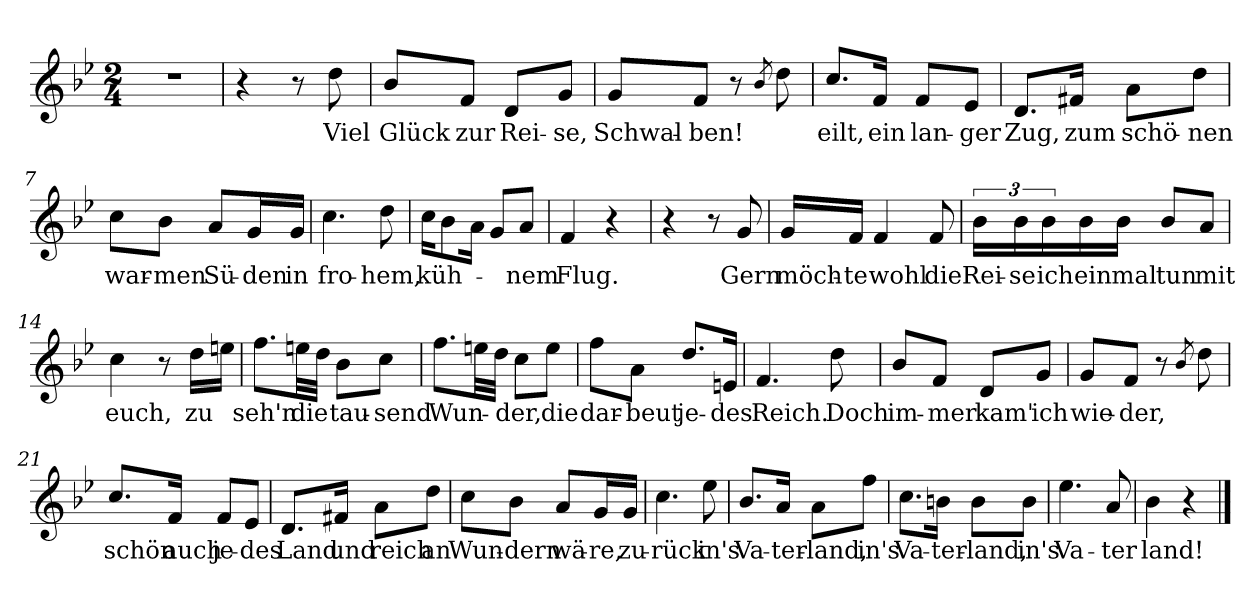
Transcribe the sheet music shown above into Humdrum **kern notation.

**kern	**text
*part1	*part1
*staff1	*staff1
*clefG2	*
*k[b-e-]	*
*M2/4	*
=1	=1
2r	.
=2	=2
4r	.
8r	.
!	!LO:LY:b
8dd\	Viel
=3	=3
!	!LO:LY:b
8b-/L	Glück
!	!LO:LY:b
8f/J	zur
!	!LO:LY:b
8d/L	Rei-
!	!LO:LY:b
8g/J	-se,
=4	=4
!	!LO:LY:b
8g/L	Schwal-
!	!LO:LY:b
8f/J	ben!
8r	.
8qb-/	.
8dd\	.
=5	=5
!	!LO:LY:b
8.cc/L	eilt,
!	!LO:LY:b
16f/Jk	ein
!	!LO:LY:b
8f/L	lan-
!	!LO:LY:b
8e-/J	-ger
=6	=6
!	!LO:LY:b
8.d/L	Zug,
!	!LO:LY:b
16f#X/Jk	zum
!	!LO:LY:b
8a\L	schö-
!	!LO:LY:b
8dd\J	-nen
=7	=7
!	!LO:LY:b
8cc\L	war-
!	!LO:LY:b
8b-\J	-men
!	!LO:LY:b
8a/L	Sü-
!	!LO:LY:b
16g/L	-den
!	!LO:LY:b
16g/JJ	in
!!LO:LB:g=z
=8	=8
!	!LO:LY:b
4.cc\	fro-
!	!LO:LY:b
8dd\	-hem,
=9	=9
!	!LO:LY:b
16cc\KL	küh-
8b-\	.
16a\Jk	.
8g/L	.
!	!LO:LY:b
8a/J	-nem
=10	=10
!	!LO:LY:b
4f/	Flug.
4r	.
=11	=11
4r	.
8r	.
!	!LO:LY:b
8g/	Gern
=12	=12
!	!LO:LY:b
16g/LL	möch-
!	!LO:LY:b
16f/JJ	-te
!	!LO:LY:b
4f/	wohl
!	!LO:LY:b
8f/	die
=13	=13
!	!LO:LY:b
24b-\LL	Rei-
!	!LO:LY:b
24b-\	-se
!	!LO:LY:b
24b-\	ich
!	!LO:LY:b
16b-\	ein
!	!LO:LY:b
16b-\JJ	mal
!	!LO:LY:b
8b-/L	tun
!	!LO:LY:b
8a/J	mit
=14	=14
!	!LO:LY:b
4cc\	euch,
8r	.
!	!LO:LY:b
16dd\LL	zu
16een\JJ	.
!!LO:LB:g=z
=15	=15
!	!LO:LY:b
8.ff\L	seh'n
!	!LO:LY:b
32een\LL	die
32dd\JJJ	.
!	!LO:LY:b
8b-\L	tau-
!	!LO:LY:b
8cc\J	-send
=16	=16
!	!LO:LY:b
8.ff\L	Wun-
32een\LL	.
32dd\JJJ	.
!	!LO:LY:b
8cc\L	-der,
!	!LO:LY:b
8ee\J	die
=17	=17
!	!LO:LY:b
8ff\L	dar-
!	!LO:LY:b
8a\J	beut
!	!LO:LY:b
8.dd/L	je-
!	!LO:LY:b
16en/Jk	-des
=18	=18
!	!LO:LY:b
4.f/	Reich.
!	!LO:LY:b
8dd\	Doch
=19	=19
!	!LO:LY:b
8b-/L	im-
!	!LO:LY:b
8f/J	-mer
!	!LO:LY:b
8d/L	kam'
!	!LO:LY:b
8g/J	ich
=20	=20
!	!LO:LY:b
8g/L	wie-
!	!LO:LY:b
8f/J	-der,
8r	.
8qb-/	.
8dd\	.
!!LO:LB:g=z
=21	=21
!	!LO:LY:b
8.cc/L	schön
!	!LO:LY:b
16f/Jk	auch
!	!LO:LY:b
8f/L	je-
!	!LO:LY:b
8e-/J	-des
=22	=22
!	!LO:LY:b
8.d/L	Land
!	!LO:LY:b
16f#X/Jk	und
!	!LO:LY:b
8a\L	reich
!	!LO:LY:b
8dd\J	an
=23	=23
!	!LO:LY:b
8cc\L	Wun-
!	!LO:LY:b
8b-\J	-dern
!	!LO:LY:b
8a/L	wä-
!	!LO:LY:b
16g/L	-re,
!	!LO:LY:b
16g/JJ	zu-
=24	=24
!	!LO:LY:b
4.cc\	-rück
!	!LO:LY:b
8ee-\	in's
=25	=25
!	!LO:LY:b
8.b-/L	Va-
!	!LO:LY:b
16a/Jk	-ter-
!	!LO:LY:b
8a\L	-land,
!	!LO:LY:b
8ff\J	in's
=26	=26
!	!LO:LY:b
8.cc\L	Va-
!	!LO:LY:b
16bn\Jk	-ter-
!	!LO:LY:b
8b\L	-land,
!	!LO:LY:b
8b\J	in's
=27	=27
!	!LO:LY:b
4.ee-\	Va-
!	!LO:LY:b
8a/	-ter
!!LO:LB:g=z
=28	=28
!	!LO:LY:b
4b-\	-land!
4r	.
==	==
*-	*-
